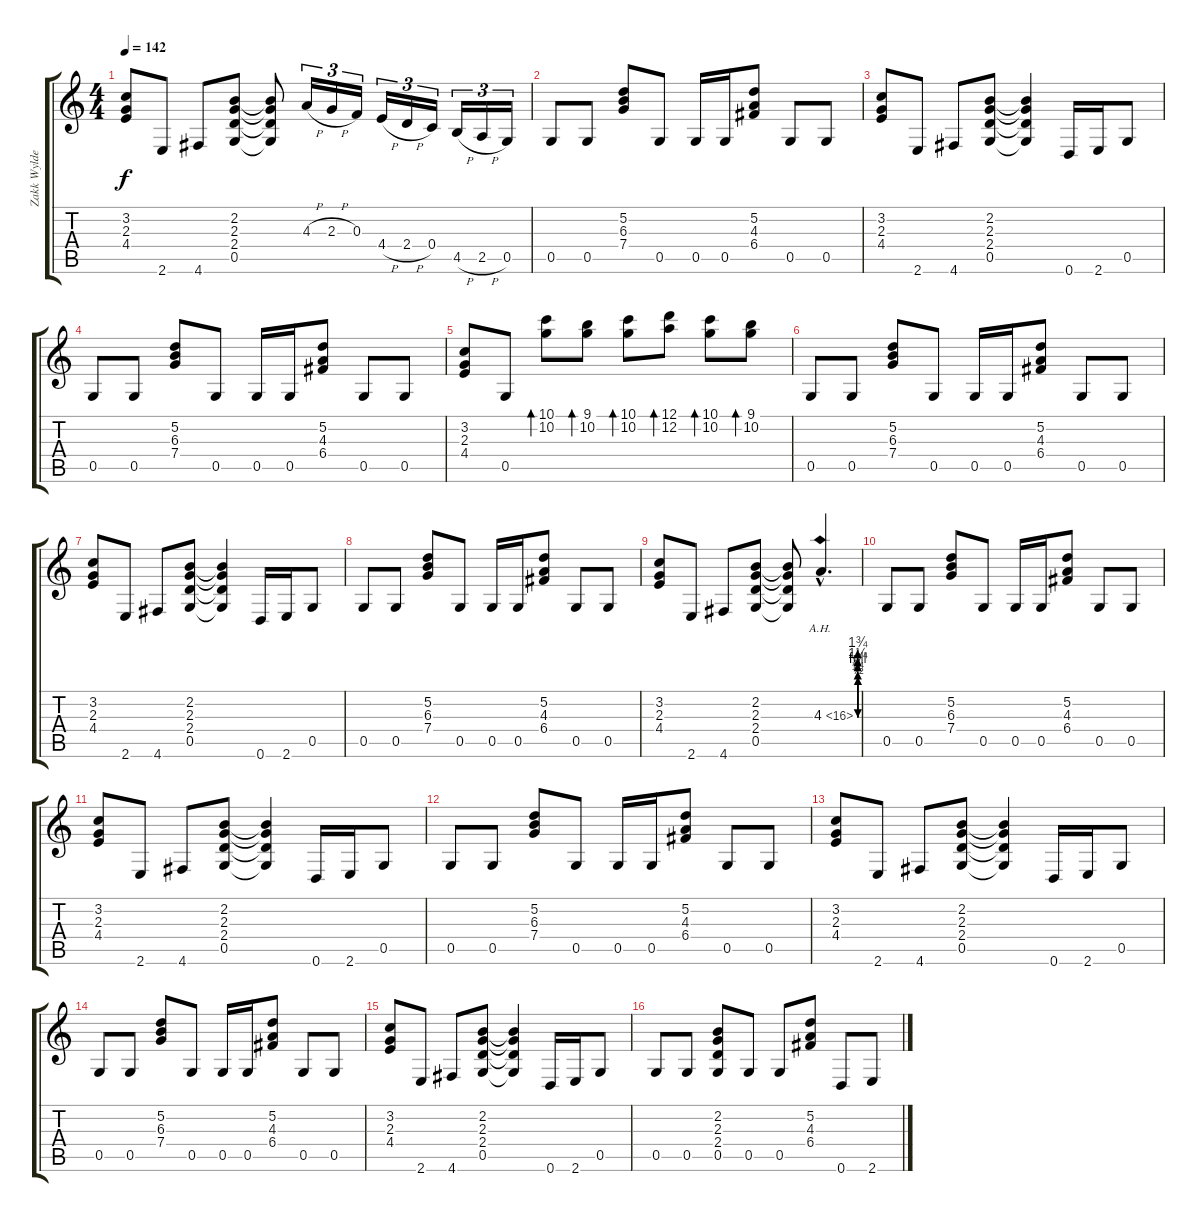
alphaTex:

\track ("Zakk Wylde" "Zakk Wylde") {instrument distortionguitar}
\staff {score tabs}
\tuning (D4 A3 F3 C3 G2 D2) {hide}
\ts (4 4)
\tempo 142
\clef g2
\ks c
(3.2 2.3 4.4).8{dy f} 2.6.8 4.6.8 (2.2 2.3 2.4 0.5).8 (2.2{t} 2.3{t} 2.4{t} 0.5{t}).8 4.3{h}.16{tu (3 2)} 2.3{h}.16{tu (3 2)} 0.3.16{tu (3 2)} 4.4{h}.16{tu (3 2)} 2.4{h}.16{tu (3 2)} 0.4.16{tu (3 2)} 4.5{h}.16{tu (3 2)} 2.5{h}.16{tu (3 2)} 0.5.16{tu (3 2)} |
0.5.8 0.5.8 (5.2 6.3 7.4).8 0.5.8 0.5.16 0.5.16 (5.2 4.3 6.4).8 0.5.8 0.5.8 |
(3.2 2.3 4.4).8 2.6.8 4.6.8 (2.2 2.3 2.4 0.5).8 (2.2{t} 2.3{t} 2.4{t} 0.5{t}).4 0.6.16 2.6.16 0.5.8 |
0.5.8 0.5.8 (5.2 6.3 7.4).8 0.5.8 0.5.16 0.5.16 (5.2 4.3 6.4).8 0.5.8 0.5.8 |
(3.2 2.3 4.4).8 0.5.8 (10.1 10.2).8{bd 120} (9.1 10.2).8{bd 120} (10.1 10.2).8{bd 120} (12.1 12.2).8{bd 120} (10.1 10.2).8{bd 120} (9.1 10.2).8{bd 120} |
0.5.8 0.5.8 (5.2 6.3 7.4).8 0.5.8 0.5.16 0.5.16 (5.2 4.3 6.4).8 0.5.8 0.5.8 |
(3.2 2.3 4.4).8 2.6.8 4.6.8 (2.2 2.3 2.4 0.5).8 (2.2{t} 2.3{t} 2.4{t} 0.5{t}).4 0.6.16 2.6.16 0.5.8 |
0.5.8 0.5.8 (5.2 6.3 7.4).8 0.5.8 0.5.16 0.5.16 (5.2 4.3 6.4).8 0.5.8 0.5.8 |
(3.2 2.3 4.4).8 2.6.8 4.6.8 (2.2 2.3 2.4 0.5).8 (2.2{t} 2.3{t} 2.4{t} 0.5{t}).8 4.3{be (custom 0 0 8 2 10 2 14 2 20 2 30 0 40 3 50 4 55 5 60 7) ah 12 hac}.4{d} |
0.5.8 0.5.8 (5.2 6.3 7.4).8 0.5.8 0.5.16 0.5.16 (5.2 4.3 6.4).8 0.5.8 0.5.8 |
(3.2 2.3 4.4).8 2.6.8 4.6.8 (2.2 2.3 2.4 0.5).8 (2.2{t} 2.3{t} 2.4{t} 0.5{t}).4 0.6.16 2.6.16 0.5.8 |
0.5.8 0.5.8 (5.2 6.3 7.4).8 0.5.8 0.5.16 0.5.16 (5.2 4.3 6.4).8 0.5.8 0.5.8 |
(3.2 2.3 4.4).8 2.6.8 4.6.8 (2.2 2.3 2.4 0.5).8 (2.2{t} 2.3{t} 2.4{t} 0.5{t}).4 0.6.16 2.6.16 0.5.8 |
0.5.8 0.5.8 (5.2 6.3 7.4).8 0.5.8 0.5.16 0.5.16 (5.2 4.3 6.4).8 0.5.8 0.5.8 |
(3.2 2.3 4.4).8 2.6.8 4.6.8 (2.2 2.3 2.4 0.5).8 (2.2{t} 2.3{t} 2.4{t} 0.5{t}).4 0.6.16 2.6.16 0.5.8 |
0.5.8 0.5.8 (2.2 2.3 2.4 0.5).8 0.5.8 0.5.8 (5.2 4.3 6.4).8 0.6.8 2.6.8
